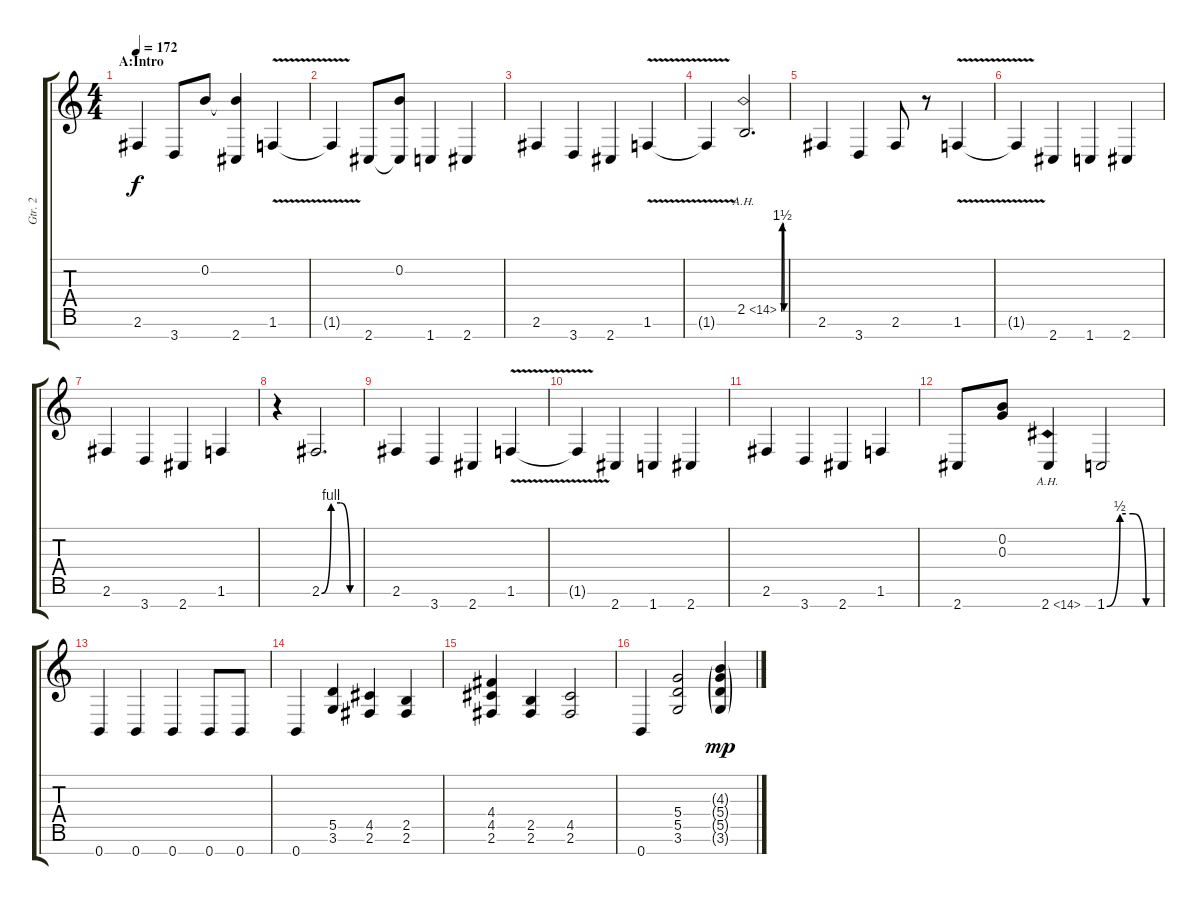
\track ("Gtr. 2" "Gtr. 2") {instrument distortionguitar}
\staff {score tabs}
\tuning (E4 B3 G3 D3 A2 E2 B1) {hide}
\ts (4 4)
\section ("" "A:Intro")
\tempo 172
\clef g2
\ks c
2.6.4{dy f instrument distortionguitar} 3.7.8 0.2.8 (0.2{t} 2.7).4 1.6{v}.4 |
1.6{t}.4 2.7.8 (0.2 2.7{t}).8 1.7.4 2.7.4 |
2.6.4 3.7.4 2.7.4 1.6{v}.4 |
1.6{t}.4 2.5{be (custom 0 0 15 6 30 6 45 0 60 0) ah 12}.2{d} |
2.6.4 3.7.4 2.6.8 r.8 1.6{v}.4 |
1.6{t}.4 2.7.4 1.7.4 2.7.4 |
2.6.4 3.7.4 2.7.4 1.6.4 |
r.4 2.6{be (custom 0 0 15 4 30 4 45 0 60 0)}.2{d} |
2.6.4 3.7.4 2.7.4 1.6{v}.4 |
1.6{t}.4 2.7.4 1.7.4 2.7.4 |
2.6.4 3.7.4 2.7.4 1.6.4 |
2.7.8 (0.2 0.3).8 2.7{ah 12}.4 1.7{be (custom 0 0 15 2 30 2 45 0 60 0)}.2 |
0.7.4 0.7.4 0.7.4 0.7.8 0.7.8 |
0.7.4 (5.5 3.6).4 (4.5 2.6).4 (2.5 2.6).4 |
(4.4 4.5 2.6).4 (2.5 2.6).4 (4.5 2.6).2 |
0.7.4 (5.4 5.5 3.6).2 (4.3{g} 5.4{g} 5.5{g} 3.6{g}).4{dy mp}
